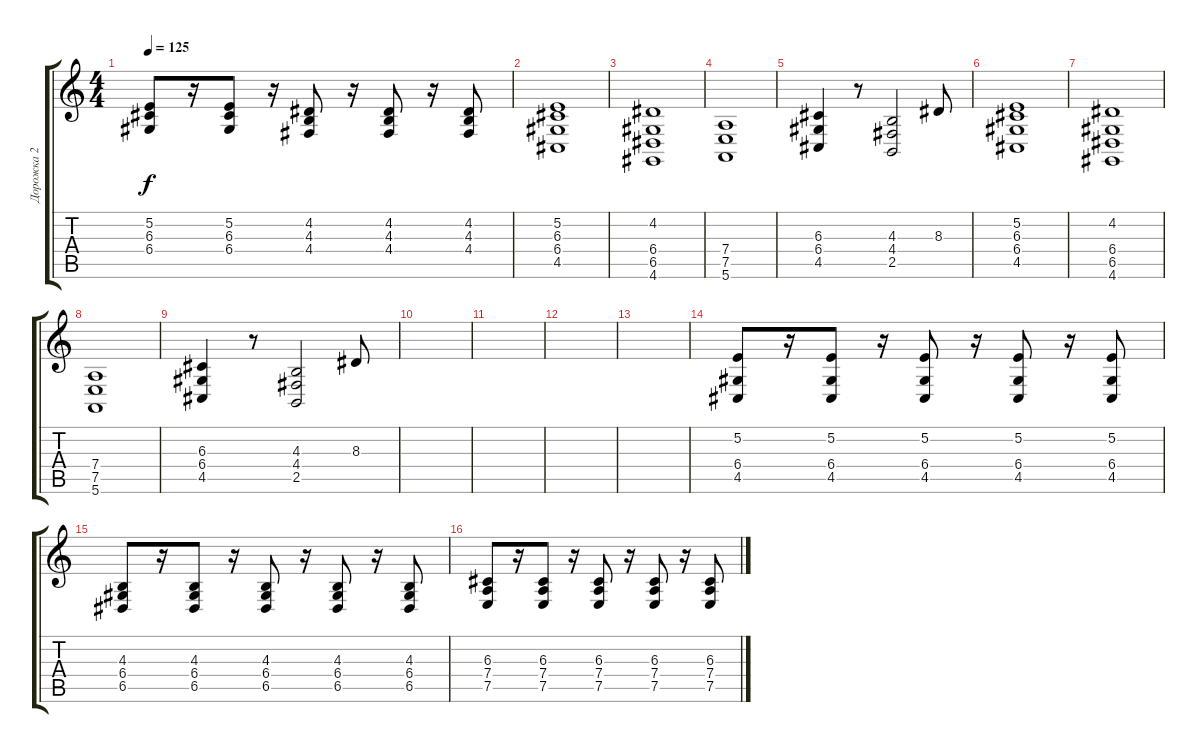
\track ("Дорожка 2" "Дорожка 2") {instrument pad2warm}
\staff {score tabs}
\tuning (E4 B3 G3 D3 A2 E2) {hide}
\ts (4 4)
\tempo 125
\clef g2
\ks c
(5.2 6.3 6.4).8{dy f} r.16 (5.2 6.3 6.4).8 r.16 (4.2 4.3 4.4).8 r.16 (4.2 4.3 4.4).8 r.16 (4.2 4.3 4.4).8 |
(5.2 6.3 6.4 4.5).1 |
(4.2 6.4 6.5 4.6).1 |
(7.4 7.5 5.6).1 |
(6.3 6.4 4.5).4 r.8 (4.3 4.4 2.5).2 8.3.8 |
(5.2 6.3 6.4 4.5).1 |
(4.2 6.4 6.5 4.6).1 |
(7.4 7.5 5.6).1 |
(6.3 6.4 4.5).4 r.8 (4.3 4.4 2.5).2 8.3.8 |
|
|
|
|
(5.2 6.4 4.5).8 r.16 (5.2 6.4 4.5).8 r.16 (5.2 6.4 4.5).8 r.16 (5.2 6.4 4.5).8 r.16 (5.2 6.4 4.5).8 |
(4.3 6.4 6.5).8 r.16 (4.3 6.4 6.5).8 r.16 (4.3 6.4 6.5).8 r.16 (4.3 6.4 6.5).8 r.16 (4.3 6.4 6.5).8 |
(6.3 7.4 7.5).8 r.16 (6.3 7.4 7.5).8 r.16 (6.3 7.4 7.5).8 r.16 (6.3 7.4 7.5).8 r.16 (6.3 7.4 7.5).8
